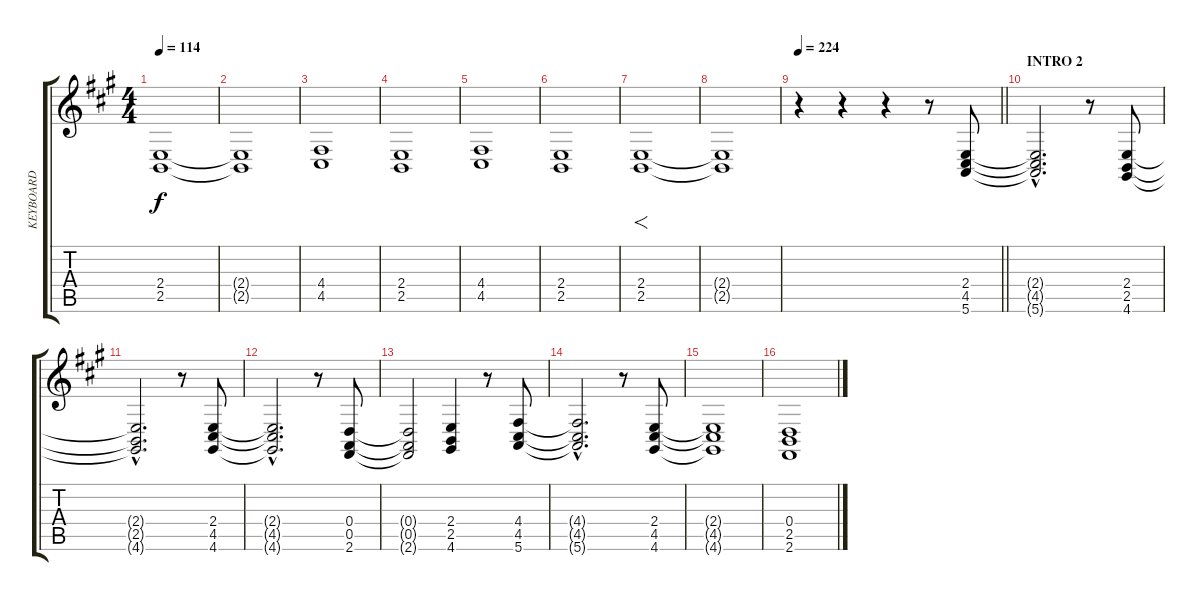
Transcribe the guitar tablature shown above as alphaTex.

\track ("KEYBOARD" "KEYBOARD") {instrument stringensemble1}
\staff {score tabs}
\tuning (E4 B3 G3 D3 A2 E2) {hide}
\ts (4 4)
\tempo 114
\clef g2
\ks a
(2.4 2.5).1{dy f} |
(2.4{t} 2.5{t}).1 |
(4.4 4.5).1 |
(2.4 2.5).1 |
(4.4 4.5).1 |
(2.4 2.5).1 |
(2.4 2.5).1{f} |
(2.4{t} 2.5{t}).1 |
\tempo 224
\barLineRight lightlight
r.4 r.4 r.4{instrument electricgrandpiano} r.8 (2.4 4.5 5.6).8 |
\section ("" "INTRO 2")
(2.4{hac t} 4.5{hac t} 5.6{hac t}).2{d} r.8 (2.4 2.5 4.6).8 |
(2.4{hac t} 2.5{hac t} 4.6{hac t}).2{d} r.8 (2.4 4.5 4.6).8 |
(2.4{hac t} 4.5{hac t} 4.6{hac t}).2{d} r.8 (0.4 0.5 2.6).8 |
(0.4{t} 0.5{t} 2.6{t}).2 (2.4 2.5 4.6).4 r.8 (4.4 4.5 5.6).8 |
(4.4{hac t} 4.5{hac t} 5.6{hac t}).2{d} r.8 (2.4 4.5 4.6).8 |
(2.4{t} 4.5{t} 4.6{t}).1 |
(0.4 2.5 2.6).1
